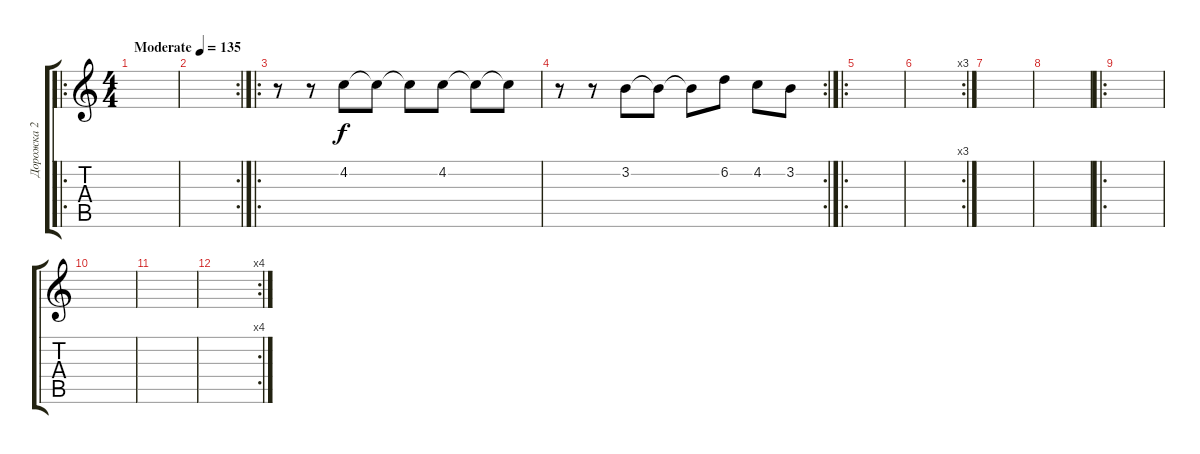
\track ("Дорожка 2" "Дорожка 2") {instrument acousticguitarsteel}
\staff {score tabs}
\tuning (Db4 Ab3 E3 B2 Gb2 Db2) {hide}
\ro
\ts (4 4)
\tempo (135 "Moderate")
\clef g2
\ks c
|
\rc 2
|
\ro
r.8 r.8 4.2.8 4.2{t}.8 4.2{t}.8 4.2.8 4.2{t}.8 4.2{t}.8 |
\rc 2
r.8 r.8 3.2.8 3.2{t}.8 3.2{t}.8 6.2.8 4.2.8 3.2.8 |
\ro
|
\rc 3
|
|
|
\ro
|
|
|
\rc 4
